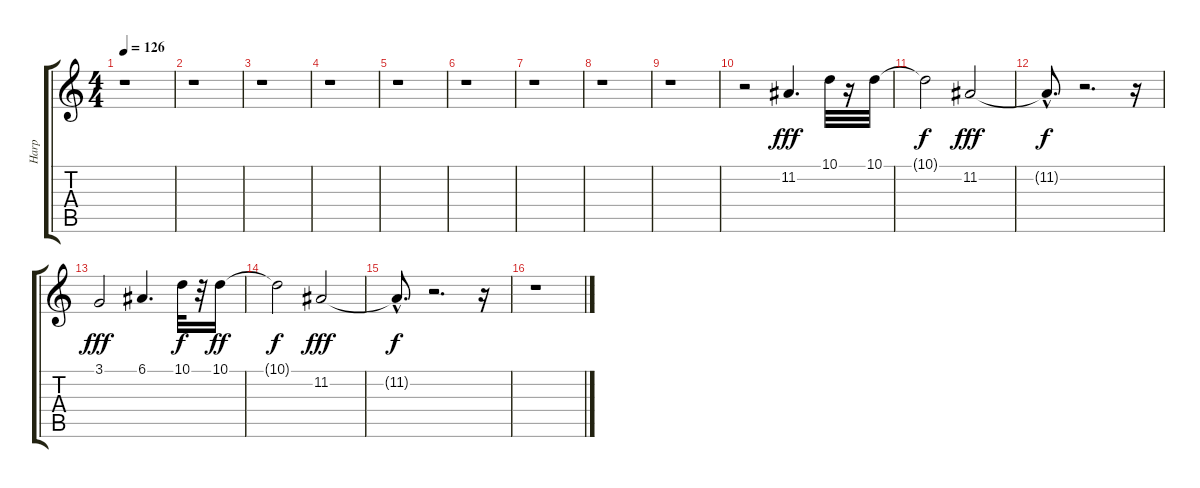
\track ("Harp" "Harp") {instrument orchestralharp}
\staff {score tabs}
\tuning (E4 B3 G3 D3 A2 E2) {hide}
\ts (4 4)
\tempo 126
\clef g2
\ks c
r.1{dy fff} |
r.1 |
r.1 |
r.1 |
r.1 |
r.1 |
r.1 |
r.1 |
r.1 |
r.2 11.2.4{d} 10.1.32 r.16 10.1.32 |
10.1{t}.2{dy f} 11.2.2{dy fff} |
11.2{hac t}.8{d dy f} r.2{d} r.16 |
3.1.2{dy fff} 6.1.4{d} 10.1.32{dy f} r.32 10.1.16{dy ff} |
10.1{t}.2{dy f} 11.2.2{dy fff} |
11.2{hac t}.8{d dy f} r.2{d} r.16 |
r.1
